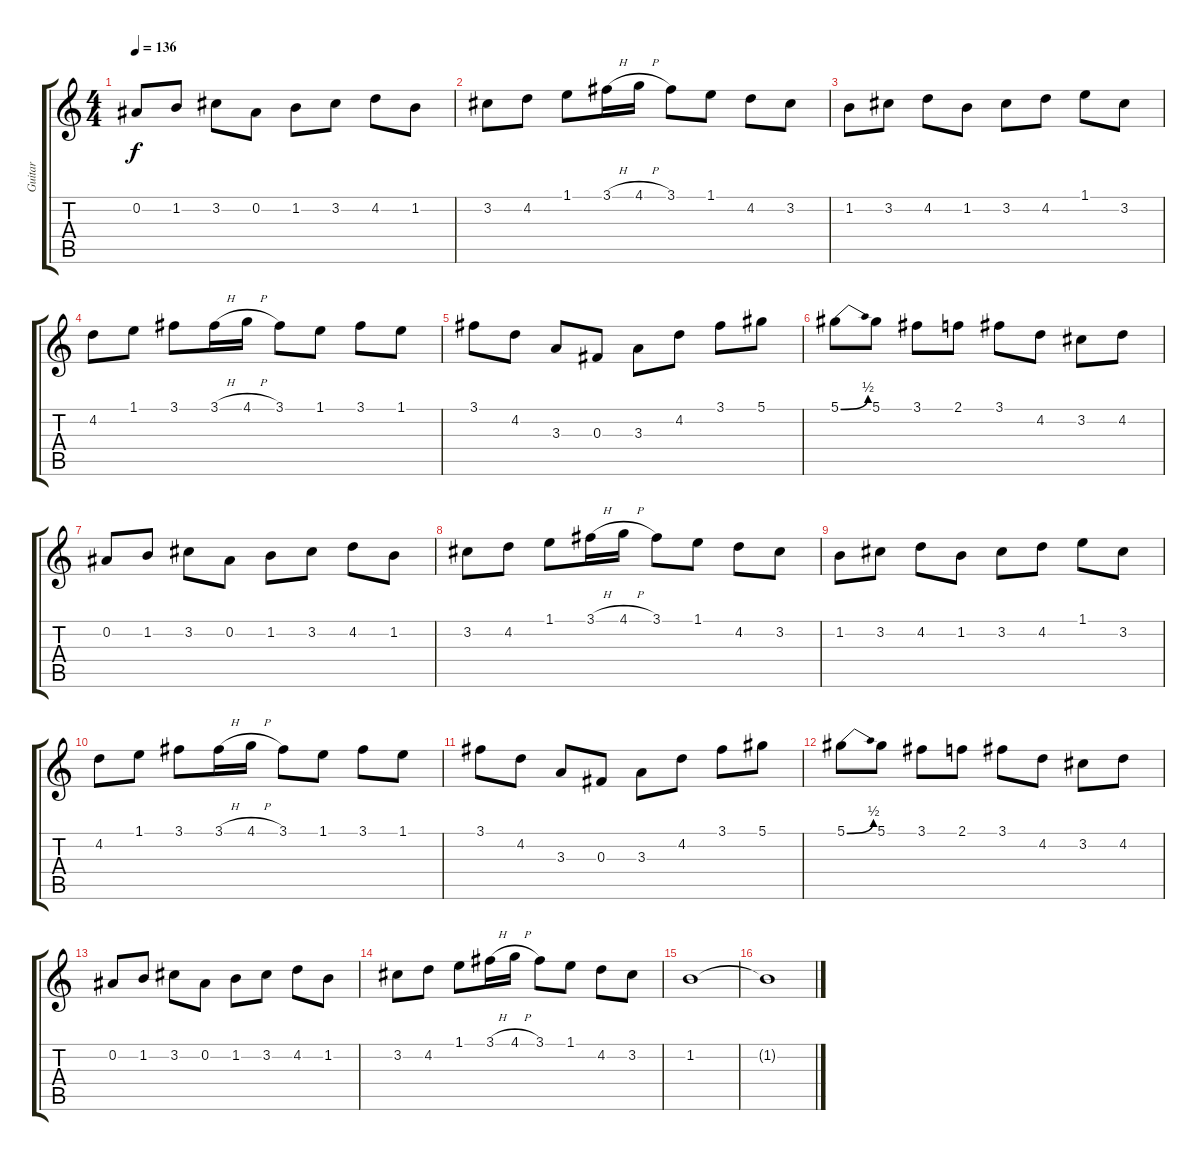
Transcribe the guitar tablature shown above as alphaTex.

\track ("Guitar" "Guitar") {instrument overdrivenguitar}
\staff {score tabs}
\tuning (Eb4 Bb3 Gb3 Db3 Ab2 Eb2) {hide}
\ts (4 4)
\tempo 136
\clef g2
\ks c
0.2.8{dy f instrument overdrivenguitar} 1.2.8 3.2.8 0.2.8 1.2.8 3.2.8 4.2.8 1.2.8 |
3.2.8 4.2.8 1.1.8 3.1{h}.16 4.1{h}.16 3.1.8 1.1.8 4.2.8 3.2.8 |
1.2.8 3.2.8 4.2.8 1.2.8 3.2.8 4.2.8 1.1.8 3.2.8 |
4.2.8 1.1.8 3.1.8 3.1{h}.16 4.1{h}.16 3.1.8 1.1.8 3.1.8 1.1.8 |
3.1.8 4.2.8 3.3.8 0.3.8 3.3.8 4.2.8 3.1.8 5.1.8 |
5.1{be (bend 0 0 60 2)}.8 5.1.8 3.1.8 2.1.8 3.1.8 4.2.8 3.2.8 4.2.8 |
0.2.8 1.2.8 3.2.8 0.2.8 1.2.8 3.2.8 4.2.8 1.2.8 |
3.2.8 4.2.8 1.1.8 3.1{h}.16 4.1{h}.16 3.1.8 1.1.8 4.2.8 3.2.8 |
1.2.8 3.2.8 4.2.8 1.2.8 3.2.8 4.2.8 1.1.8 3.2.8 |
4.2.8 1.1.8 3.1.8 3.1{h}.16 4.1{h}.16 3.1.8 1.1.8 3.1.8 1.1.8 |
3.1.8 4.2.8 3.3.8 0.3.8 3.3.8 4.2.8 3.1.8 5.1.8 |
5.1{be (bend 0 0 60 2)}.8 5.1.8 3.1.8 2.1.8 3.1.8 4.2.8 3.2.8 4.2.8 |
0.2.8 1.2.8 3.2.8 0.2.8 1.2.8 3.2.8 4.2.8 1.2.8 |
3.2.8 4.2.8 1.1.8 3.1{h}.16 4.1{h}.16 3.1.8 1.1.8 4.2.8 3.2.8 |
1.2.1 |
1.2{t}.1
